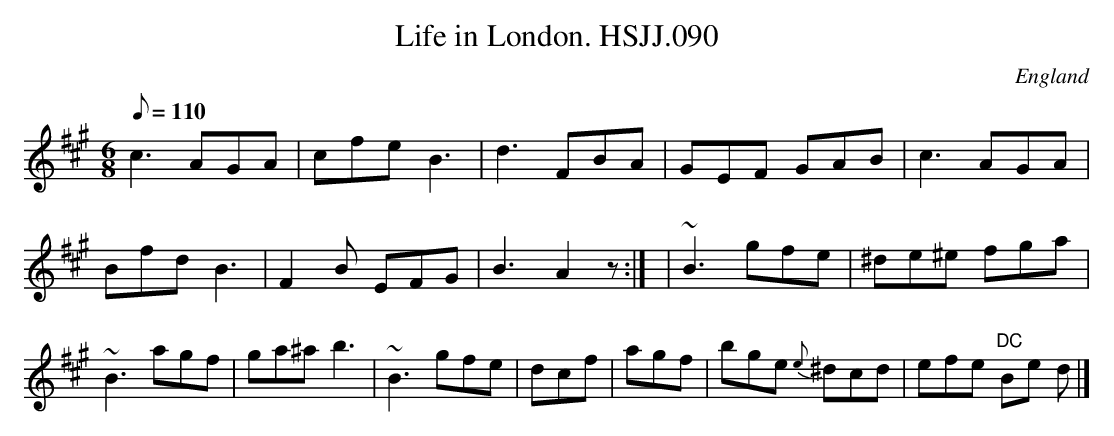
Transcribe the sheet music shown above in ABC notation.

X:1
T:Life in London. HSJJ.090
M:6/8
L:1/8
Q:110
O:England
K:A
c3AGA|cfeB3|d3FBA|GEF GAB|c3AGA|!BfdB3|F2B EFG|B3A2z:|
|~B3gfe|^de^e fga|!~B3agf|ga^a b3|~B3gfe|dcf|agf|bge {e}^dcd|efe"DC" Be^
d|]
